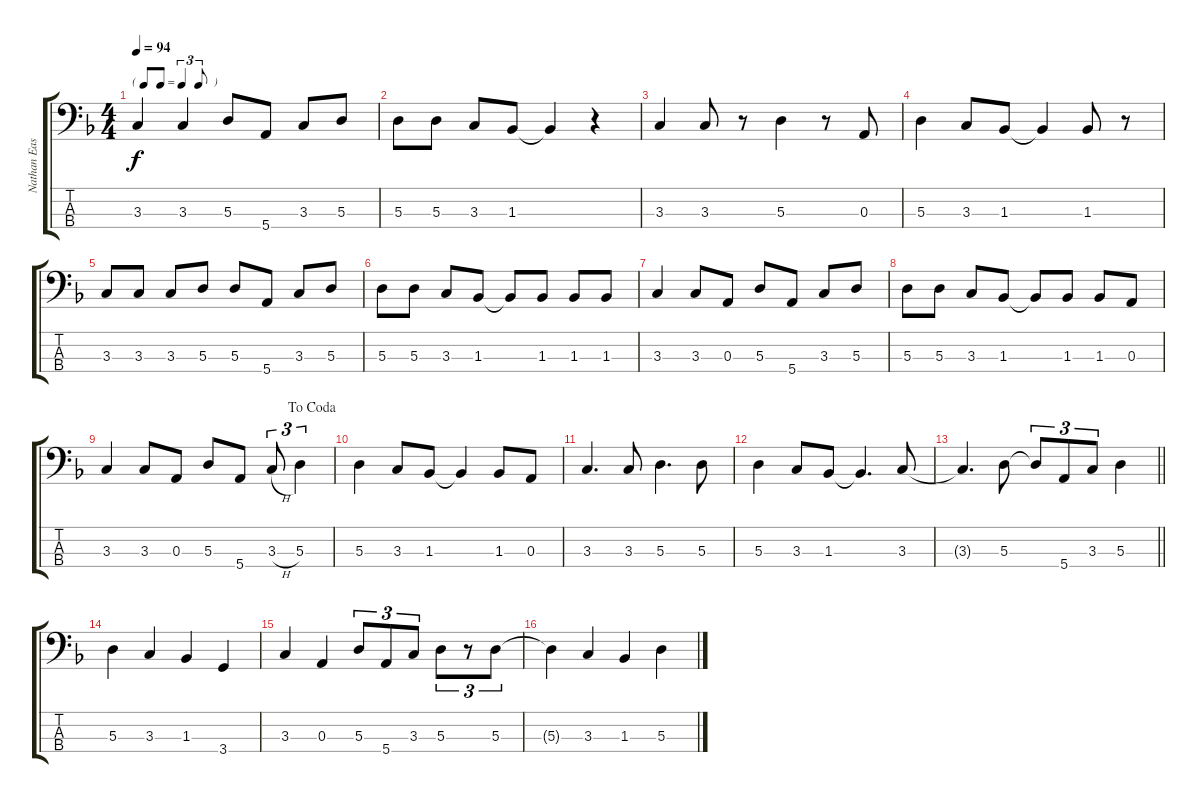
\track ("Nathan East - Acoustic Bass" "Nathan Eas") {instrument acousticbass}
\staff {score tabs}
\tuning (G2 D2 A1 E1) {hide}
\ts (4 4)
\tf triplet8th
\tempo 94
\clef f4
\ks f
3.3.4{dy f} 3.3.4 5.3.8 5.4.8 3.3.8 5.3.8 |
5.3.8 5.3.8 3.3.8 1.3.8 1.3{t}.4 r.4 |
3.3.4 3.3.8 r.8 5.3.4 r.8 0.3.8 |
5.3.4 3.3.8 1.3.8 1.3{t}.4 1.3.8 r.8 |
3.3.8 3.3.8 3.3.8 5.3.8 5.3.8 5.4.8 3.3.8 5.3.8 |
5.3.8 5.3.8 3.3.8 1.3.8 1.3{t}.8 1.3.8 1.3.8 1.3.8 |
3.3.4 3.3.8 0.3.8 5.3.8 5.4.8 3.3.8 5.3.8 |
5.3.8 5.3.8 3.3.8 1.3.8 1.3{t}.8 1.3.8 1.3.8 0.3.8 |
\jump dacoda
3.3.4 3.3.8 0.3.8 5.3.8 5.4.8 3.3{h}.8{tu (3 2)} 5.3.4{tu (3 2)} |
5.3.4 3.3.8 1.3.8 1.3{t}.4 1.3.8 0.3.8 |
3.3.4{d} 3.3.8 5.3.4{d} 5.3.8 |
5.3.4 3.3.8 1.3.8 1.3{t}.4{d} 3.3.8 |
\barLineRight lightlight
3.3{t}.4{d} 5.3.8 5.3{t}.8{tu (3 2)} 5.4.8{tu (3 2)} 3.3.8{tu (3 2)} 5.3.4 |
5.3.4 3.3.4 1.3.4 3.4.4 |
3.3.4 0.3.4 5.3.8{tu (3 2)} 5.4.8{tu (3 2)} 3.3.8{tu (3 2)} 5.3.8{tu (3 2)} r.8{tu (3 2)} 5.3.8{tu (3 2)} |
5.3{t}.4 3.3.4 1.3.4 5.3.4
